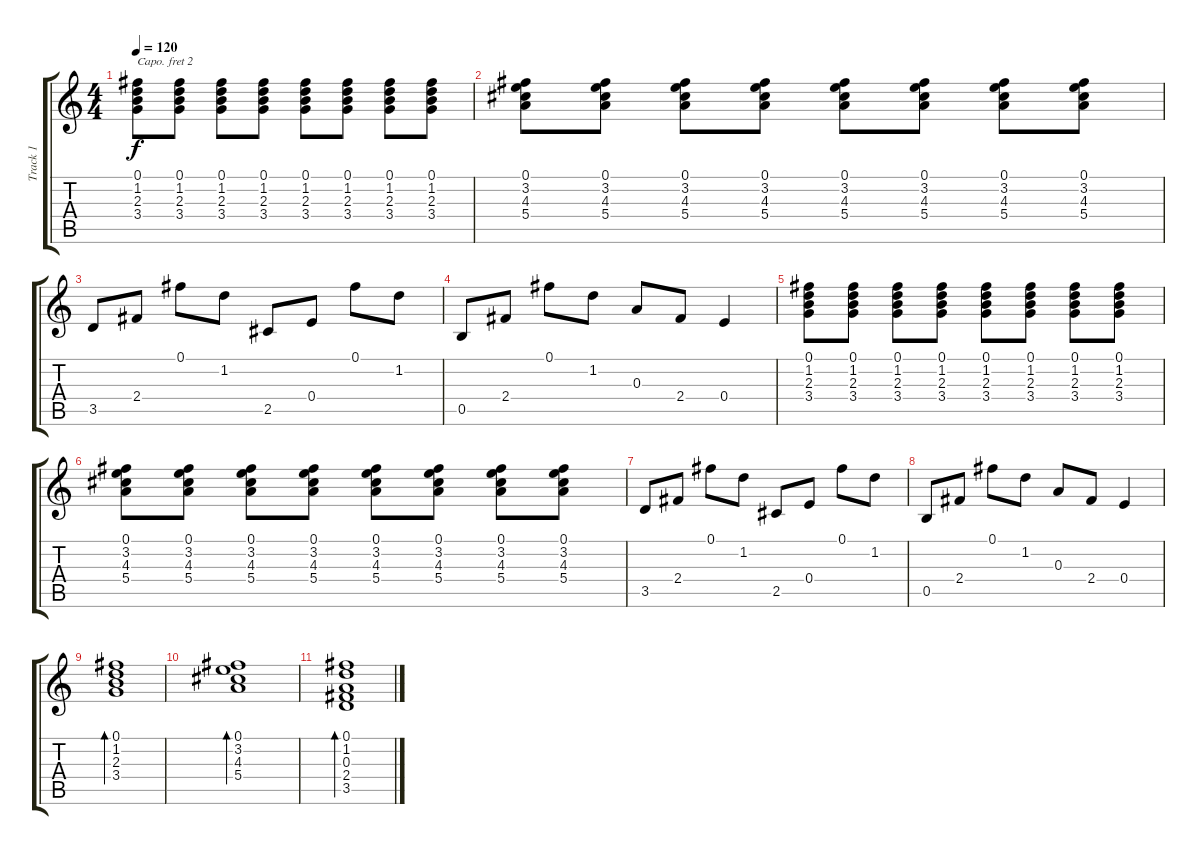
\track ("Track 1" "Track 1") {instrument acousticguitarsteel}
\staff {score tabs}
\capo 2
\tuning (E4 B3 G3 D3 A2 E2) {hide}
\ts (4 4)
\tempo 120
\clef g2
\ks c
(0.1 1.2 2.3 3.4).8{dy f} (0.1 1.2 2.3 3.4).8 (0.1 1.2 2.3 3.4).8 (0.1 1.2 2.3 3.4).8 (0.1 1.2 2.3 3.4).8 (0.1 1.2 2.3 3.4).8 (0.1 1.2 2.3 3.4).8 (0.1 1.2 2.3 3.4).8 |
(0.1 3.2 4.3 5.4).8 (0.1 3.2 4.3 5.4).8 (0.1 3.2 4.3 5.4).8 (0.1 3.2 4.3 5.4).8 (0.1 3.2 4.3 5.4).8 (0.1 3.2 4.3 5.4).8 (0.1 3.2 4.3 5.4).8 (0.1 3.2 4.3 5.4).8 |
3.5.8 2.4.8 0.1.8 1.2.8 2.5.8 0.4.8 0.1.8 1.2.8 |
0.5.8 2.4.8 0.1.8 1.2.8 0.3.8 2.4.8 0.4.4 |
(0.1 1.2 2.3 3.4).8 (0.1 1.2 2.3 3.4).8 (0.1 1.2 2.3 3.4).8 (0.1 1.2 2.3 3.4).8 (0.1 1.2 2.3 3.4).8 (0.1 1.2 2.3 3.4).8 (0.1 1.2 2.3 3.4).8 (0.1 1.2 2.3 3.4).8 |
(0.1 3.2 4.3 5.4).8 (0.1 3.2 4.3 5.4).8 (0.1 3.2 4.3 5.4).8 (0.1 3.2 4.3 5.4).8 (0.1 3.2 4.3 5.4).8 (0.1 3.2 4.3 5.4).8 (0.1 3.2 4.3 5.4).8 (0.1 3.2 4.3 5.4).8 |
3.5.8 2.4.8 0.1.8 1.2.8 2.5.8 0.4.8 0.1.8 1.2.8 |
0.5.8 2.4.8 0.1.8 1.2.8 0.3.8 2.4.8 0.4.4 |
(0.1 1.2 2.3 3.4).1{bd 240} |
(0.1 3.2 4.3 5.4).1{bd 240} |
(0.1 1.2 0.3 2.4 3.5).1{bd 240}
